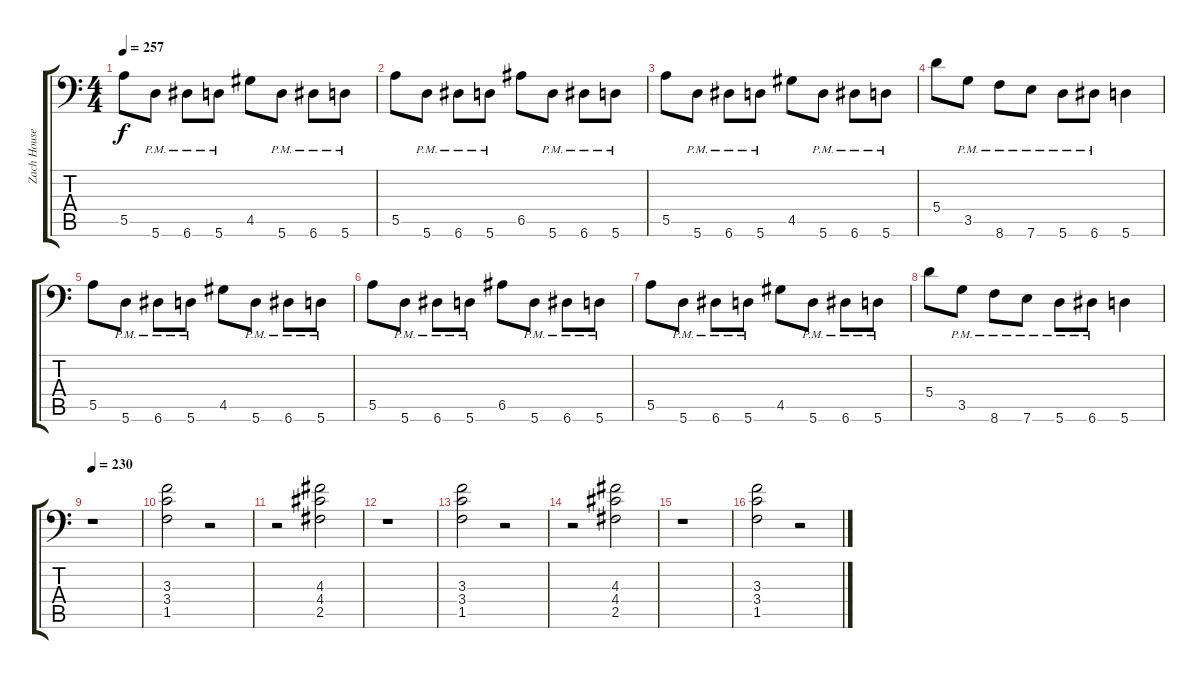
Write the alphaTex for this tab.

\track ("Zach Householder" "Zach House") {instrument distortionguitar}
\staff {score tabs}
\tuning (B3 Gb3 D3 A2 E2 A1) {hide}
\ts (4 4)
\tempo 257
\clef f4
\ks c
5.5.8{dy f} 5.6{pm}.8 6.6{pm}.8 5.6{pm}.8 4.5.8 5.6{pm}.8 6.6{pm}.8 5.6{pm}.8 |
5.5.8 5.6{pm}.8 6.6{pm}.8 5.6{pm}.8 6.5.8 5.6{pm}.8 6.6{pm}.8 5.6{pm}.8 |
5.5.8 5.6{pm}.8 6.6{pm}.8 5.6{pm}.8 4.5.8 5.6{pm}.8 6.6{pm}.8 5.6{pm}.8 |
5.4.8 3.5{pm}.8 8.6{pm}.8 7.6{pm}.8 5.6{pm}.8 6.6{pm}.8 5.6.4 |
5.5.8 5.6{pm}.8 6.6{pm}.8 5.6{pm}.8 4.5.8 5.6{pm}.8 6.6{pm}.8 5.6{pm}.8 |
5.5.8 5.6{pm}.8 6.6{pm}.8 5.6{pm}.8 6.5.8 5.6{pm}.8 6.6{pm}.8 5.6{pm}.8 |
5.5.8 5.6{pm}.8 6.6{pm}.8 5.6{pm}.8 4.5.8 5.6{pm}.8 6.6{pm}.8 5.6{pm}.8 |
5.4.8 3.5{pm}.8 8.6{pm}.8 7.6{pm}.8 5.6{pm}.8 6.6{pm}.8 5.6.4 |
\tempo 230
r.1 |
(3.3 3.4 1.5).2 r.2 |
r.2 (4.3 4.4 2.5).2 |
r.1 |
(3.3 3.4 1.5).2 r.2 |
r.2 (4.3 4.4 2.5).2 |
r.1 |
(3.3 3.4 1.5).2 r.2
